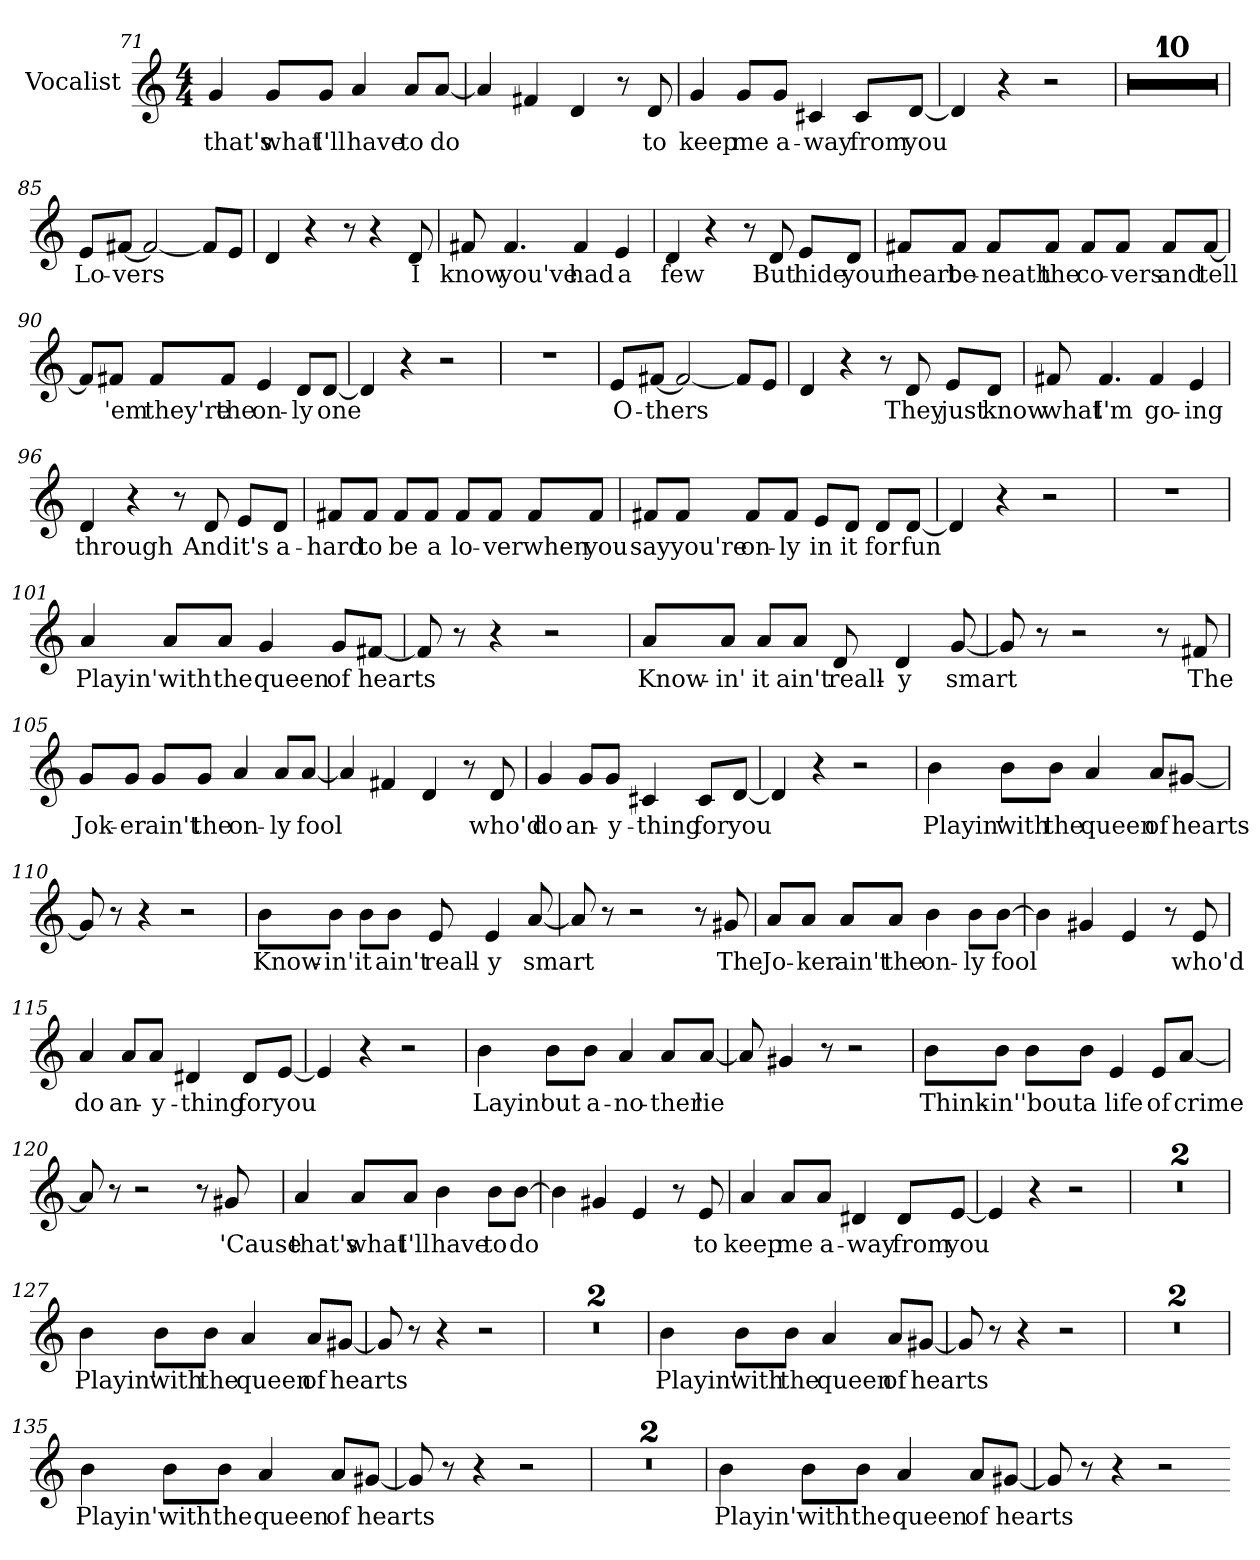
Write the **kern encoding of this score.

**kern	**text
*part1	*part1
*staff1	*staff1
*I"Vocalist	*
*clefG2	*
*M4/4	*
=71	=71
4g	that's
8g/L	what
8g/J	I'll
4a	have
8a/L	to
[8a/J	do
=72	=72
4a]	_
4f#X	_
4d	_
8r	.
8d	to
=73	=73
4g	keep
8g/L	me
8g/J	a-
4c#X	-way
8c#/L	from
[8d/J	you
=74	=74
4d]	_
4r	.
2r	.
=75	=75
1r	.
=76	=76
1r	.
=77	=77
1r	.
=78	=78
1r	.
=79	=79
1r	.
=80	=80
1r	.
=81	=81
1r	.
=82	=82
1r	.
=83	=83
1r	.
=84	=84
1r	.
=85	=85
8e/L	Lo-
[8f#X/J	-vers
2f#_	_
8f#/L]	_
8e/J	_
=86	=86
4d	_
4r	.
8r	.
4r	.
8d	I
=87	=87
8f#X	know
4.f#	you've
4f#	had
4e	a
=88	=88
4d	few
4r	.
8r	.
8d	But
8e/L	hide
8d/J	your
=89	=89
8f#X/L	heart
8f#/J	be-
8f#/L	-neath
8f#/J	the
8f#/L	co-
8f#/J	-vers
8f#/L	and
[8f#/J	tell
=90	=90
8f#/L]	_
8f#X/J	'em
8f#/L	they're
8f#/J	the
4e	on-
8d/L	-ly
[8d/J	one
=91	=91
4d]	_
4r	.
2r	.
=92	=92
1r	.
=93	=93
8e/L	O-
[8f#X/J	-thers
2f#_	_
8f#/L]	_
8e/J	_
=94	=94
4d	_
4r	.
8r	.
8d	They
8e/L	just
8d/J	know
=95	=95
8f#X	what
4.f#	I'm
4f#	go-
4e	-ing
=96	=96
4d	through
4r	.
8r	.
8d	And
8e/L	it's
8d/J	a-
=97	=97
8f#X/L	-hard
8f#/J	to
8f#/L	be
8f#/J	a
8f#/L	lo-
8f#/J	-ver
8f#/L	when
8f#/J	you
=98	=98
8f#X/L	say
8f#/J	you're
8f#/L	on-
8f#/J	-ly
8e/L	in
8d/J	it
8d/L	for
[8d/J	fun
=99	=99
4d]	_
4r	.
2r	.
=100	=100
1r	.
=101	=101
4a	Playin'
8a/L	with
8a/J	the
4g	queen
8g/L	of
[8f#X/J	hearts
=102	=102
8f#]	_
8r	.
4r	.
2r	.
=103	=103
8a/L	Know-
8a/J	-in'
8a/L	it
8a/J	ain't
8d	reall-
4d	-y
[8g	smart
=104	=104
8g]	_
8r	.
2r	.
8r	.
8f#X	The
=105	=105
8g/L	Jok-
8g/J	-er
8g/L	ain't
8g/J	the
4a	on-
8a/L	-ly
[8a/J	fool
=106	=106
4a]	_
4f#X	_
4d	_
8r	.
8d	who'd
=107	=107
4g	do
8g/L	an-
8g/J	-y-
4c#X	-thing
8c#/L	for
[8d/J	you
=108	=108
4d]	_
4r	.
2r	.
=109	=109
4b	Playin'
8b\L	with
8b\J	the
4a	queen
8a/L	of
[8g#X/J	hearts
=110	=110
8g#]	_
8r	.
4r	.
2r	.
=111	=111
8b\L	Know-
8b\J	-in'
8b\L	it
8b\J	ain't
8e	reall-
4e	-y
[8a	smart
=112	=112
8a]	_
8r	.
2r	.
8r	.
8g#X	The
=113	=113
8a/L	Jo-
8a/J	-ker
8a/L	ain't
8a/J	the
4b	on-
8b\L	-ly
[8b\J	fool
=114	=114
4b]	_
4g#X	_
4e	_
8r	.
8e	who'd
=115	=115
4a	do
8a/L	an-
8a/J	-y-
4d#X	-thing
8d#/L	for
[8e/J	you
=116	=116
4e]	_
4r	.
2r	.
=117	=117
4b	Layin'
8b\L	out
8b\J	a-
4a	-no-
8a/L	-ther
[8a/J	lie
=118	=118
8a]	_
4g#X	_
8r	.
2r	.
=119	=119
8b\L	Think-
8b\J	-in'
8b\L	'bout
8b\J	a
4e	life
8e/L	of
[8a/J	crime
=120	=120
8a]	_
8r	.
2r	.
8r	.
8g#X	'Cause
=121	=121
4a	that's
8a/L	what
8a/J	I'll
4b	have
8b\L	to
[8b\J	do
=122	=122
4b]	_
4g#X	_
4e	_
8r	.
8e	to
=123	=123
4a	keep
8a/L	me
8a/J	a-
4d#X	-way
8d#/L	from
[8e/J	you
=124	=124
4e]	_
4r	.
2r	.
=125	=125
1r	.
=126	=126
1r	.
=127	=127
4b	Playin'
8b\L	with
8b\J	the
4a	queen
8a/L	of
[8g#X/J	hearts
=128	=128
8g#]	_
8r	.
4r	.
2r	.
=129	=129
1r	.
=130	=130
1r	.
=131	=131
4b	Playin'
8b\L	with
8b\J	the
4a	queen
8a/L	of
[8g#X/J	hearts
=132	=132
8g#]	_
8r	.
4r	.
2r	.
=133	=133
1r	.
=134	=134
1r	.
=135	=135
4b	Playin'
8b\L	with
8b\J	the
4a	queen
8a/L	of
[8g#X/J	hearts
=136	=136
8g#]	_
8r	.
4r	.
2r	.
=137	=137
1r	.
=138	=138
1r	.
=139	=139
4b	Playin'
8b\L	with
8b\J	the
4a	queen
8a/L	of
[8g#X/J	hearts
=140	=140
8g#]	_
8r	.
4r	.
2r	.
=-	=-
*-	*-
